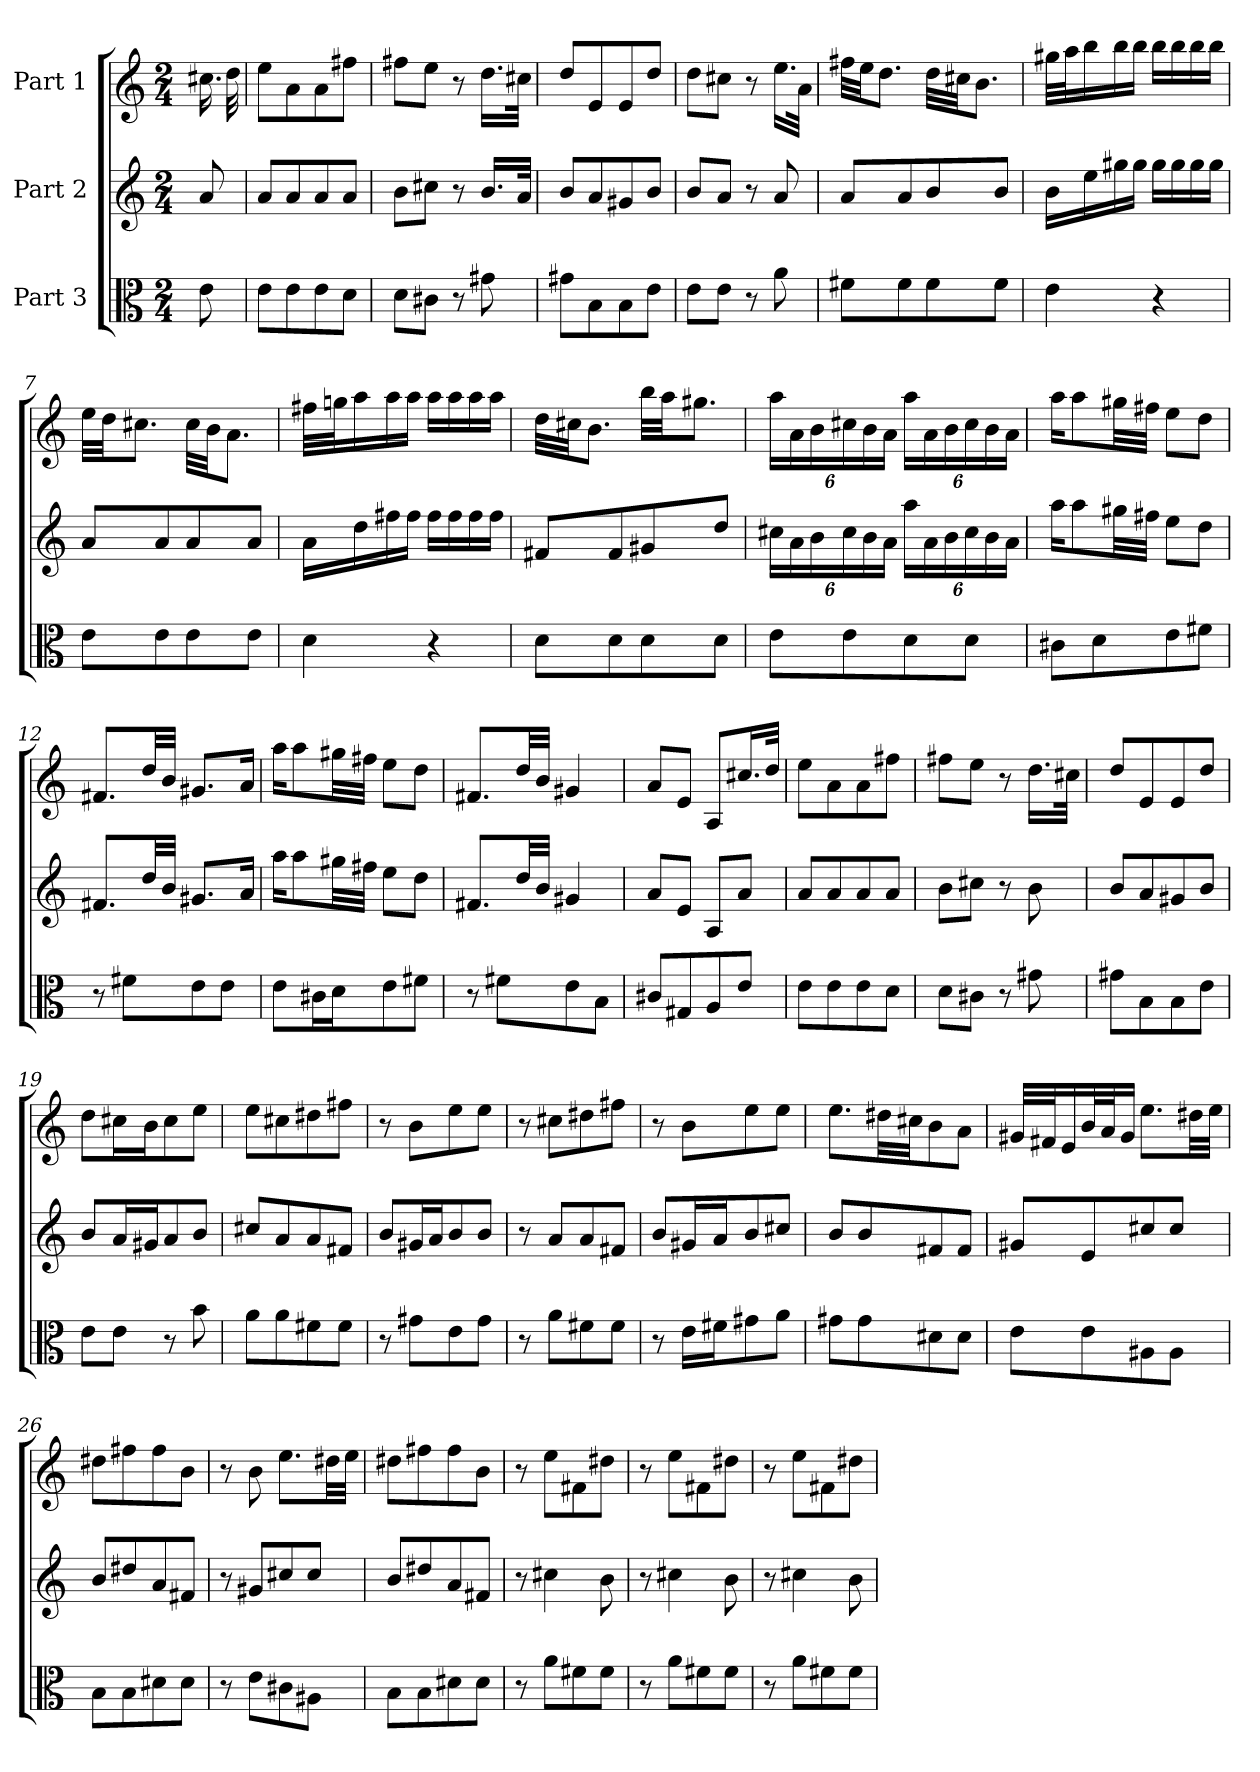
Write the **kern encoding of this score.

**kern	**kern	**kern
*part3	*part2	*part1
*staff3	*staff2	*staff1
*I"Part 3	*I"Part 2	*I"Part 1
*clefC3	*clefG2	*clefG2
*M2/4	*M2/4	*M2/4
=	=	=
8e	8a	16.cc#
.	.	32dd
=1	=1	=1
8eL	8aL	8eeL
8e	8a	8a
8e	8a	8a
8dJ	8aJ	8ff#J
=2	=2	=2
8dL	8bL	8ff#L
8c#J	8cc#J	8eeJ
8r	8r	8r
8g#	16.bLL	16.ddLL
.	32aJJk	32cc#JJk
=3	=3	=3
8g#L	8bL	8ddL
8B	8a	8e
8B	8g#	8e
8eJ	8bJ	8ddJ
=4	=4	=4
8eL	8bL	8ddL
8eJ	8aJ	8cc#J
8r	8r	8r
8a	8a	16.eeLL
.	.	32aJJk
=5	=5	=5
8f#L	8aL	32ff#LLL
.	.	32eeJJ
.	.	8.ddJ
8f#	8a	.
8f#	8b	32ddLLL
.	.	32cc#JJ
.	.	8.bJ
8f#J	8bJ	.
=6	=6	=6
4e	16bLL	32gg#LLL
.	.	32aaJ
.	16ee	16bb
.	16gg#	16bb
.	16gg#JJ	16bbJJ
4r	16gg#LL	16bbLL
.	16gg#	16bb
.	16gg#	16bb
.	16gg#JJ	16bbJJ
=7	=7	=7
8eL	8aL	32eeLLL
.	.	32ddJJ
.	.	8.cc#J
8e	8a	.
8e	8a	32cc#LLL
.	.	32bJJ
.	.	8.aJ
8eJ	8aJ	.
=8	=8	=8
4d	16aLL	32ff#LLL
.	.	32ggnJ
.	16dd	16aa
.	16ff#	16aa
.	16ff#JJ	16aaJJ
4r	16ff#LL	16aaLL
.	16ff#	16aa
.	16ff#	16aa
.	16ff#JJ	16aaJJ
=9	=9	=9
8dL	8f#L	32ddLLL
.	.	32cc#JJ
.	.	8.bJ
8d	8f#	.
8d	8g#	32bbLLL
.	.	32aaJJ
.	.	8.gg#J
8dJ	8ddJ	.
=10	=10	=10
8eL	24cc#LL	24aaLL
.	24a	24a
.	24b	24b
8e	24cc#	24cc#
.	24b	24b
.	24aJJ	24aJJ
8d	24aaLL	24aaLL
.	24a	24a
.	24b	24b
8dJ	24cc#	24cc#
.	24b	24b
.	24aJJ	24aJJ
=11	=11	=11
8c#L	16aaKL	16aaKL
.	8aa	8aa
8d	.	.
.	32gg#LL	32gg#LL
.	32ff#JJJ	32ff#JJJ
8e	8eeL	8eeL
8f#J	8ddJ	8ddJ
=12	=12	=12
8r	8.f#L	8.f#L
8f#L	.	.
.	32ddLL	32ddLL
.	32bJJJ	32bJJJ
8e	8.g#L	8.g#L
8eJ	.	.
.	16aJk	16aJk
=13	=13	=13
8eL	16aaKL	16aaKL
.	8aa	8aa
16c#L	.	.
16dJ	32gg#LL	32gg#LL
.	32ff#JJJ	32ff#JJJ
8e	8eeL	8eeL
8f#J	8ddJ	8ddJ
=14	=14	=14
8r	8.f#L	8.f#L
8f#L	.	.
.	32ddLL	32ddLL
.	32bJJJ	32bJJJ
8e	4g#	4g#
8BJ	.	.
=15	=15	=15
8c#L	8aL	8aL
8G#	8eJ	8eJ
8A	8AL	8AL
8eJ	8aJ	16.cc#L
.	.	32ddJJk
=16	=16	=16
8eL	8aL	8eeL
8e	8a	8a
8e	8a	8a
8dJ	8aJ	8ff#J
=17	=17	=17
8dL	8bL	8ff#L
8c#J	8cc#J	8eeJ
8r	8r	8r
8g#	8b	16.ddLL
.	.	32cc#JJk
=18	=18	=18
8g#L	8bL	8ddL
8B	8a	8e
8B	8g#	8e
8eJ	8bJ	8ddJ
=19	=19	=19
8eL	8bL	8ddL
8eJ	16aL	16cc#L
.	16g#J	16bJ
8r	8a	8cc#
8b	8bJ	8eeJ
=20	=20	=20
8aL	8cc#L	8eeL
8a	8a	8cc#
8f#	8a	8dd#X
8f#J	8f#J	8ff#J
=21	=21	=21
8r	8bL	8r
8g#L	16g#L	8bL
.	16aJ	.
8e	8b	8ee
8g#J	8bJ	8eeJ
=22	=22	=22
8r	8r	8r
8aL	8aL	8cc#L
8f#	8a	8dd#X
8f#J	8f#J	8ff#J
=23	=23	=23
8r	8bL	8r
16eLL	16g#L	8bL
16f#J	16aJ	.
8g#	8b	8ee
8aJ	8cc#J	8eeJ
=24	=24	=24
8g#L	8bL	8.eeL
8g#	8b	.
.	.	32dd#XLL
.	.	32cc#JJ
8d#X	8f#	8b
8d#J	8f#J	8aJ
=25	=25	=25
8eL	8g#L	32g#LLL
.	.	32f#J
.	.	16e
8e	8e	32bL
.	.	32aJ
.	.	16g#JJ
8A#X	8cc#	8.eeL
8A#J	8cc#J	.
.	.	32dd#XLL
.	.	32eeJJJ
=26	=26	=26
8BL	8bL	8dd#XL
8B	8dd#X	8ff#
8d#X	8a	8ff#
8d#J	8f#J	8bJ
=27	=27	=27
8r	8r	8r
8eL	8g#L	8b
8c#	8cc#	8.eeL
8A#XJ	8cc#J	.
.	.	32dd#XLL
.	.	32eeJJJ
=28	=28	=28
8BL	8bL	8dd#XL
8B	8dd#X	8ff#
8d#X	8a	8ff#
8d#J	8f#J	8bJ
=29	=29	=29
8r	8r	8r
8aL	4cc#	8eeL
8f#	.	8f#
8f#J	8b	8dd#XJ
=30	=30	=30
8r	8r	8r
8aL	4cc#	8eeL
8f#	.	8f#
8f#J	8b	8dd#XJ
=31	=31	=31
8r	8r	8r
8aL	4cc#	8eeL
8f#	.	8f#
8f#J	8b	8dd#XJ
=	=	=
*-	*-	*-
